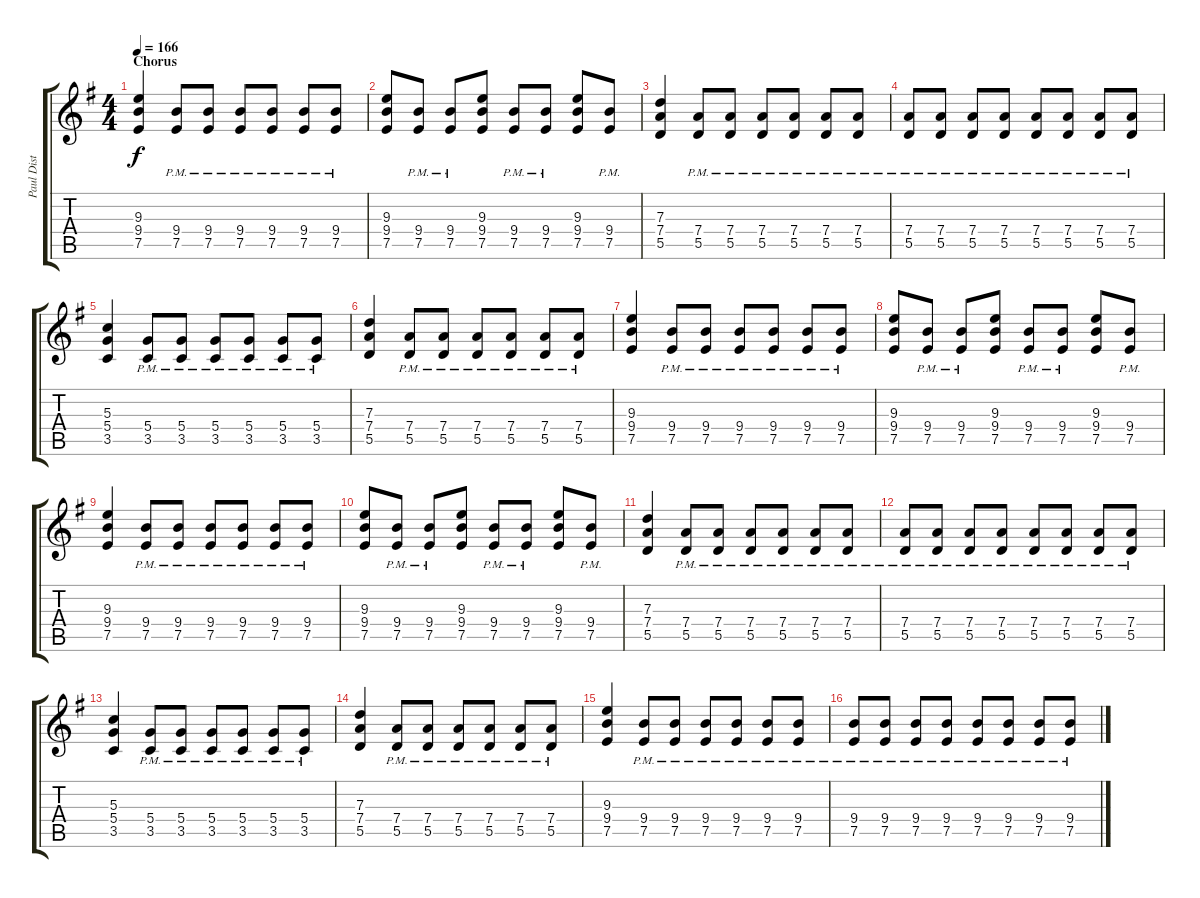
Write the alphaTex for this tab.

\track ("Paul Dist" "Paul Dist") {instrument overdrivenguitar}
\staff {score tabs}
\tuning (E4 B3 G3 D3 A2 E2) {hide}
\ts (4 4)
\section ("" "Chorus")
\tempo 166
\clef g2
\ks eminor
(9.3 9.4 7.5).4{dy f volume 12} (9.4{pm} 7.5{pm}).8 (9.4{pm} 7.5{pm}).8 (9.4{pm} 7.5{pm}).8 (9.4{pm} 7.5{pm}).8 (9.4{pm} 7.5{pm}).8 (9.4{pm} 7.5{pm}).8 |
(9.3 9.4 7.5).8 (9.4{pm} 7.5{pm}).8 (9.4{pm} 7.5{pm}).8 (9.3 9.4 7.5).8 (9.4{pm} 7.5{pm}).8 (9.4{pm} 7.5{pm}).8 (9.3 9.4 7.5).8 (9.4{pm} 7.5{pm}).8 |
(7.3 7.4 5.5).4 (7.4{pm} 5.5{pm}).8 (7.4{pm} 5.5{pm}).8 (7.4{pm} 5.5{pm}).8 (7.4{pm} 5.5{pm}).8 (7.4{pm} 5.5{pm}).8 (7.4{pm} 5.5{pm}).8 |
(7.4{pm} 5.5{pm}).8 (7.4{pm} 5.5{pm}).8 (7.4{pm} 5.5{pm}).8 (7.4{pm} 5.5{pm}).8 (7.4{pm} 5.5{pm}).8 (7.4{pm} 5.5{pm}).8 (7.4{pm} 5.5{pm}).8 (7.4{pm} 5.5{pm}).8 |
(5.3 5.4 3.5).4 (5.4{pm} 3.5{pm}).8 (5.4{pm} 3.5{pm}).8 (5.4{pm} 3.5{pm}).8 (5.4{pm} 3.5{pm}).8 (5.4{pm} 3.5{pm}).8 (5.4{pm} 3.5{pm}).8 |
(7.3 7.4 5.5).4 (7.4{pm} 5.5{pm}).8 (7.4{pm} 5.5{pm}).8 (7.4{pm} 5.5{pm}).8 (7.4{pm} 5.5{pm}).8 (7.4{pm} 5.5{pm}).8 (7.4{pm} 5.5{pm}).8 |
(9.3 9.4 7.5).4 (9.4{pm} 7.5{pm}).8 (9.4{pm} 7.5{pm}).8 (9.4{pm} 7.5{pm}).8 (9.4{pm} 7.5{pm}).8 (9.4{pm} 7.5{pm}).8 (9.4{pm} 7.5{pm}).8 |
(9.3 9.4 7.5).8 (9.4{pm} 7.5{pm}).8 (9.4{pm} 7.5{pm}).8 (9.3 9.4 7.5).8 (9.4{pm} 7.5{pm}).8 (9.4{pm} 7.5{pm}).8 (9.3 9.4 7.5).8 (9.4{pm} 7.5{pm}).8 |
(9.3 9.4 7.5).4 (9.4{pm} 7.5{pm}).8 (9.4{pm} 7.5{pm}).8 (9.4{pm} 7.5{pm}).8 (9.4{pm} 7.5{pm}).8 (9.4{pm} 7.5{pm}).8 (9.4{pm} 7.5{pm}).8 |
(9.3 9.4 7.5).8 (9.4{pm} 7.5{pm}).8 (9.4{pm} 7.5{pm}).8 (9.3 9.4 7.5).8 (9.4{pm} 7.5{pm}).8 (9.4{pm} 7.5{pm}).8 (9.3 9.4 7.5).8 (9.4{pm} 7.5{pm}).8 |
(7.3 7.4 5.5).4 (7.4{pm} 5.5{pm}).8 (7.4{pm} 5.5{pm}).8 (7.4{pm} 5.5{pm}).8 (7.4{pm} 5.5{pm}).8 (7.4{pm} 5.5{pm}).8 (7.4{pm} 5.5{pm}).8 |
(7.4{pm} 5.5{pm}).8 (7.4{pm} 5.5{pm}).8 (7.4{pm} 5.5{pm}).8 (7.4{pm} 5.5{pm}).8 (7.4{pm} 5.5{pm}).8 (7.4{pm} 5.5{pm}).8 (7.4{pm} 5.5{pm}).8 (7.4{pm} 5.5{pm}).8 |
(5.3 5.4 3.5).4 (5.4{pm} 3.5{pm}).8 (5.4{pm} 3.5{pm}).8 (5.4{pm} 3.5{pm}).8 (5.4{pm} 3.5{pm}).8 (5.4{pm} 3.5{pm}).8 (5.4{pm} 3.5{pm}).8 |
(7.3 7.4 5.5).4 (7.4{pm} 5.5{pm}).8 (7.4{pm} 5.5{pm}).8 (7.4{pm} 5.5{pm}).8 (7.4{pm} 5.5{pm}).8 (7.4{pm} 5.5{pm}).8 (7.4{pm} 5.5{pm}).8 |
(9.3 9.4 7.5).4 (9.4{pm} 7.5{pm}).8 (9.4{pm} 7.5{pm}).8 (9.4{pm} 7.5{pm}).8 (9.4{pm} 7.5{pm}).8 (9.4{pm} 7.5{pm}).8 (9.4{pm} 7.5{pm}).8 |
(9.4{pm} 7.5{pm}).8 (9.4{pm} 7.5{pm}).8 (9.4{pm} 7.5{pm}).8 (9.4{pm} 7.5{pm}).8 (9.4{pm} 7.5{pm}).8 (9.4{pm} 7.5{pm}).8 (9.4{pm} 7.5{pm}).8 (9.4{pm} 7.5{pm}).8
